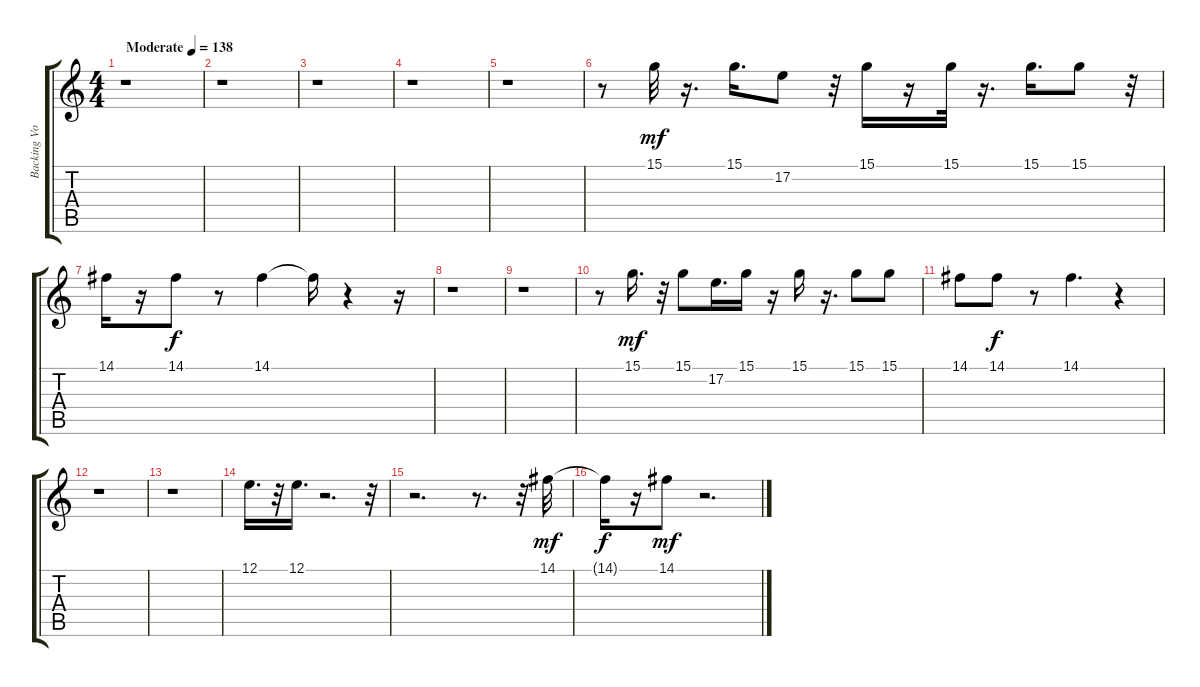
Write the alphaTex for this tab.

\track ("Backing Vocal" "Backing Vo") {instrument oboe}
\staff {score tabs}
\tuning (E4 B3 G3 D3 A2 E2) {hide}
\ts (4 4)
\tempo (138 "Moderate")
\clef g2
\ks c
r.1{dy mf instrument oboe} |
r.1 |
r.1 |
r.1 |
r.1 |
r.8 15.1.32 r.16{d} 15.1.16{d} 17.2.8 r.32 15.1.16 r.16 15.1.32 r.16{d} 15.1.16{d} 15.1.8 r.32 |
14.1.16 r.16 14.1.8{dy f} r.8 14.1.4 14.1{t}.16 r.4 r.16 |
r.1 |
r.1 |
r.8 15.1.16{d dy mf} r.32 15.1.8 17.2.16{d} 15.1.16 r.16 15.1.16 r.16{d} 15.1.8 15.1.8 |
14.1.8 14.1.8{dy f} r.8 14.1.4{d} r.4 |
r.1 |
r.1 |
12.1.16{d} r.32 12.1.16{d} r.2{d} r.32 |
r.2{d} r.8{d} r.32 14.1.32{dy mf} |
14.1{t}.16{dy f} r.16 14.1.8{dy mf} r.2{d}
